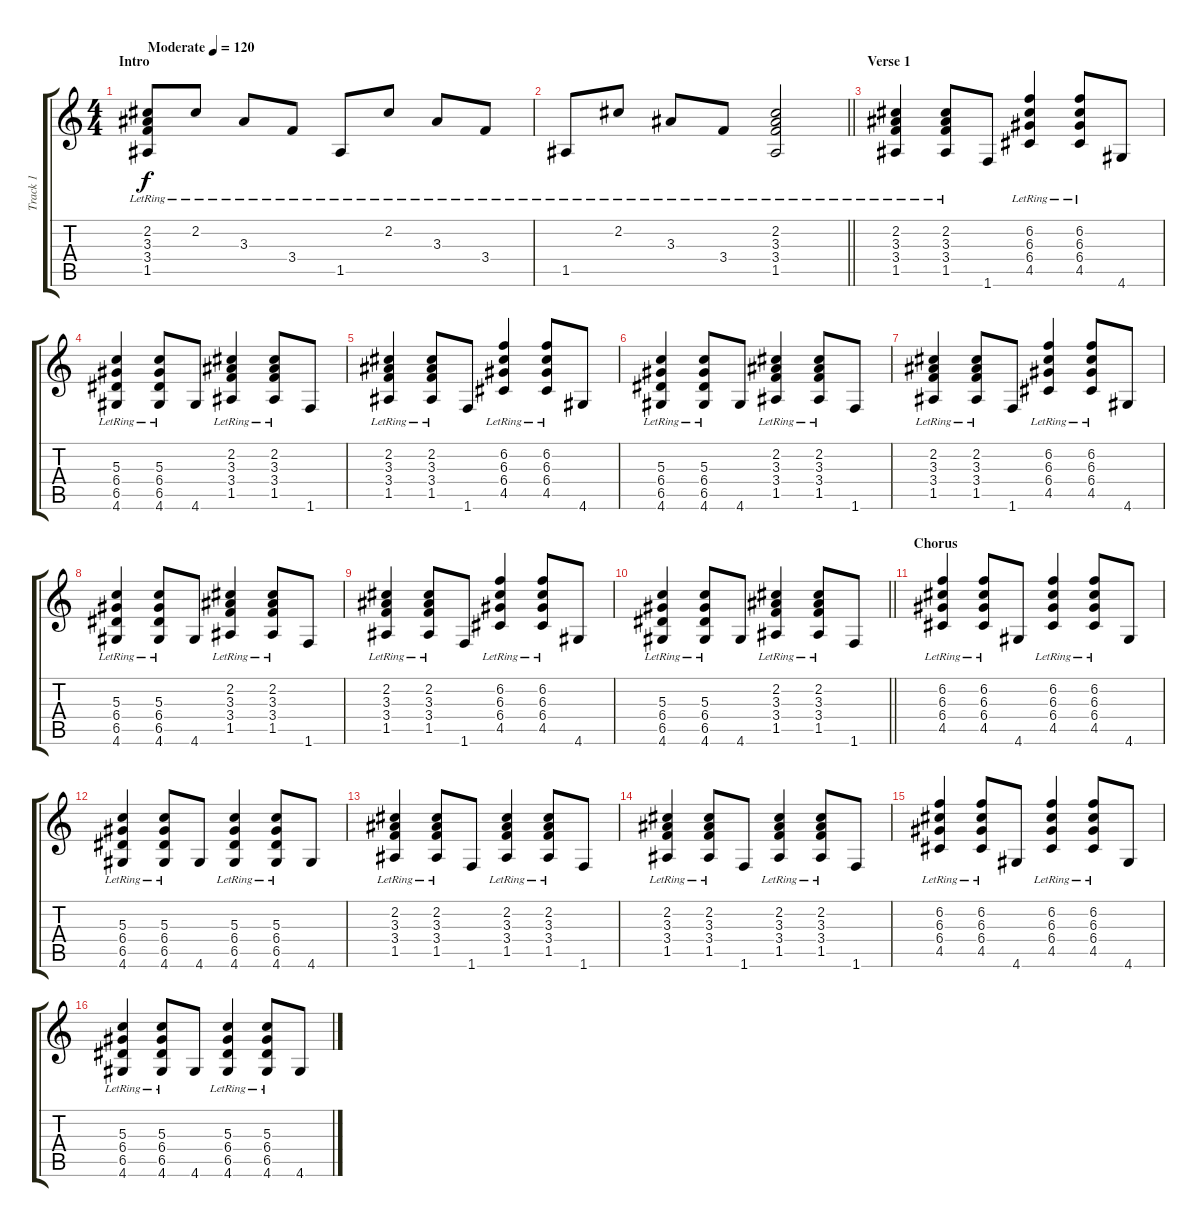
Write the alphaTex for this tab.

\track ("Track 1" "Track 1") {instrument acousticguitarsteel}
\staff {score tabs}
\tuning (E4 B3 G3 D3 A2 E2) {hide}
\ts (4 4)
\section ("" "Intro")
\tempo (120 "Moderate")
\clef g2
\ks c
(2.2 3.3{lr} 3.4{lr} 1.5{lr}).8{dy f instrument acousticguitarsteel} 2.2{lr}.8 3.3{lr}.8 3.4{lr}.8 1.5{lr}.8 2.2{lr}.8 3.3{lr}.8 3.4{lr}.8 |
\barLineRight lightlight
1.5{lr}.8 2.2{lr}.8 3.3{lr}.8 3.4{lr}.8 (2.2{lr} 3.3{lr} 3.4{lr} 1.5{lr}).2 |
\section ("" "Verse 1")
(2.2{lr} 3.3{lr} 3.4{lr} 1.5{lr}).4 (2.2{lr} 3.3{lr} 3.4{lr} 1.5{lr}).8 1.6.8 (6.2{lr} 6.3{lr} 6.4{lr} 4.5{lr}).4 (6.2{lr} 6.3{lr} 6.4{lr} 4.5{lr}).8 4.6.8 |
(5.3{lr} 6.4{lr} 6.5{lr} 4.6{lr}).4 (5.3{lr} 6.4{lr} 6.5{lr} 4.6{lr}).8 4.6.8 (2.2{lr} 3.3{lr} 3.4{lr} 1.5{lr}).4 (2.2{lr} 3.3{lr} 3.4{lr} 1.5{lr}).8 1.6.8 |
(2.2{lr} 3.3{lr} 3.4{lr} 1.5{lr}).4 (2.2{lr} 3.3{lr} 3.4{lr} 1.5{lr}).8 1.6.8 (6.2{lr} 6.3{lr} 6.4{lr} 4.5{lr}).4 (6.2{lr} 6.3{lr} 6.4{lr} 4.5{lr}).8 4.6.8 |
(5.3{lr} 6.4{lr} 6.5{lr} 4.6{lr}).4 (5.3{lr} 6.4{lr} 6.5{lr} 4.6{lr}).8 4.6.8 (2.2{lr} 3.3{lr} 3.4{lr} 1.5{lr}).4 (2.2{lr} 3.3{lr} 3.4{lr} 1.5{lr}).8 1.6.8 |
(2.2{lr} 3.3{lr} 3.4{lr} 1.5{lr}).4 (2.2{lr} 3.3{lr} 3.4{lr} 1.5{lr}).8 1.6.8 (6.2{lr} 6.3{lr} 6.4{lr} 4.5{lr}).4 (6.2{lr} 6.3{lr} 6.4{lr} 4.5{lr}).8 4.6.8 |
(5.3{lr} 6.4{lr} 6.5{lr} 4.6{lr}).4 (5.3{lr} 6.4{lr} 6.5{lr} 4.6{lr}).8 4.6.8 (2.2{lr} 3.3{lr} 3.4{lr} 1.5{lr}).4 (2.2{lr} 3.3{lr} 3.4{lr} 1.5{lr}).8 1.6.8 |
(2.2{lr} 3.3{lr} 3.4{lr} 1.5{lr}).4 (2.2{lr} 3.3{lr} 3.4{lr} 1.5{lr}).8 1.6.8 (6.2{lr} 6.3{lr} 6.4{lr} 4.5{lr}).4 (6.2{lr} 6.3{lr} 6.4{lr} 4.5{lr}).8 4.6.8 |
\barLineRight lightlight
(5.3{lr} 6.4{lr} 6.5{lr} 4.6{lr}).4 (5.3{lr} 6.4{lr} 6.5{lr} 4.6{lr}).8 4.6.8 (2.2{lr} 3.3{lr} 3.4{lr} 1.5{lr}).4 (2.2{lr} 3.3{lr} 3.4{lr} 1.5{lr}).8 1.6.8 |
\section ("" "Chorus")
(6.2{lr} 6.3{lr} 6.4{lr} 4.5{lr}).4 (6.2{lr} 6.3{lr} 6.4{lr} 4.5{lr}).8 4.6.8 (6.2{lr} 6.3{lr} 6.4{lr} 4.5{lr}).4 (6.2{lr} 6.3{lr} 6.4{lr} 4.5{lr}).8 4.6.8 |
(5.3{lr} 6.4{lr} 6.5{lr} 4.6{lr}).4 (5.3{lr} 6.4{lr} 6.5{lr} 4.6{lr}).8 4.6.8 (5.3{lr} 6.4{lr} 6.5{lr} 4.6{lr}).4 (5.3{lr} 6.4{lr} 6.5{lr} 4.6{lr}).8 4.6.8 |
(2.2{lr} 3.3{lr} 3.4{lr} 1.5{lr}).4 (2.2{lr} 3.3{lr} 3.4{lr} 1.5{lr}).8 1.6.8 (2.2{lr} 3.3{lr} 3.4{lr} 1.5{lr}).4 (2.2{lr} 3.3{lr} 3.4{lr} 1.5{lr}).8 1.6.8 |
(2.2{lr} 3.3{lr} 3.4{lr} 1.5{lr}).4 (2.2{lr} 3.3{lr} 3.4{lr} 1.5{lr}).8 1.6.8 (2.2{lr} 3.3{lr} 3.4{lr} 1.5{lr}).4 (2.2{lr} 3.3{lr} 3.4{lr} 1.5{lr}).8 1.6.8 |
(6.2{lr} 6.3{lr} 6.4{lr} 4.5{lr}).4 (6.2{lr} 6.3{lr} 6.4{lr} 4.5{lr}).8 4.6.8 (6.2{lr} 6.3{lr} 6.4{lr} 4.5{lr}).4 (6.2{lr} 6.3{lr} 6.4{lr} 4.5{lr}).8 4.6.8 |
(5.3{lr} 6.4{lr} 6.5{lr} 4.6{lr}).4 (5.3{lr} 6.4{lr} 6.5{lr} 4.6{lr}).8 4.6.8 (5.3{lr} 6.4{lr} 6.5{lr} 4.6{lr}).4 (5.3{lr} 6.4{lr} 6.5{lr} 4.6{lr}).8 4.6.8
